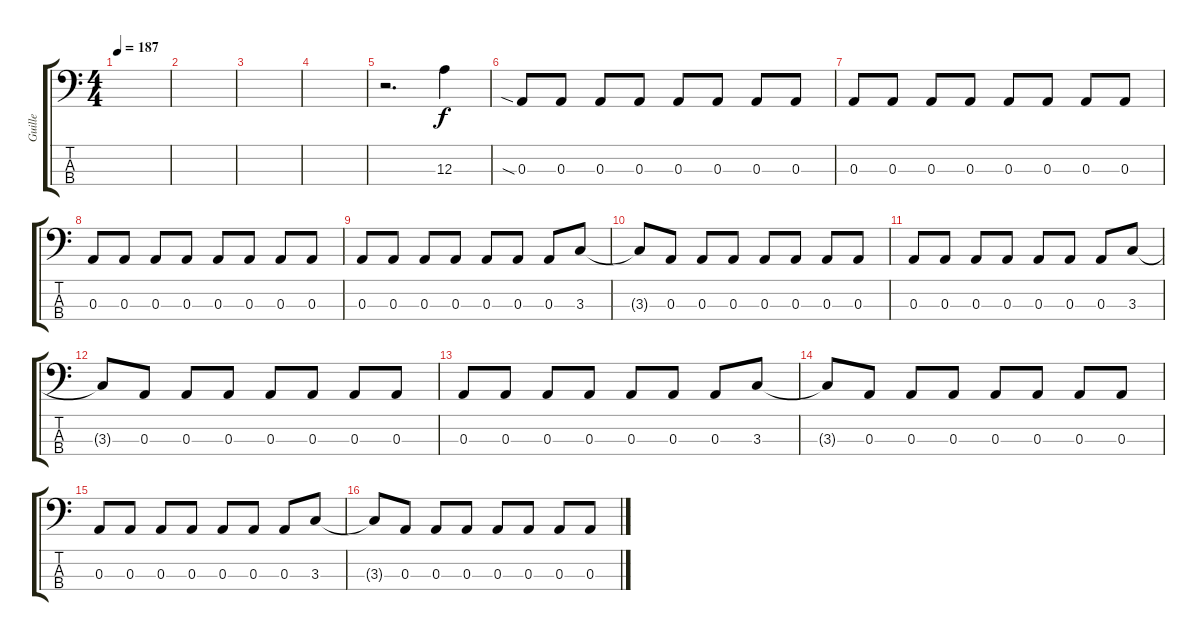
\track ("Guille" "Guille") {instrument electricbasspick}
\staff {score tabs}
\tuning (G2 D2 A1 E1) {hide}
\ts (4 4)
\tempo 187
\clef f4
\ks c
|
|
|
|
r.2{d} 12.3.4 |
0.3{sia}.8{dy f} 0.3.8 0.3.8 0.3.8 0.3.8 0.3.8 0.3.8 0.3.8 |
0.3.8 0.3.8 0.3.8 0.3.8 0.3.8 0.3.8 0.3.8 0.3.8 |
0.3.8 0.3.8 0.3.8 0.3.8 0.3.8 0.3.8 0.3.8 0.3.8 |
0.3.8 0.3.8 0.3.8 0.3.8 0.3.8 0.3.8 0.3.8 3.3.8 |
3.3{t}.8 0.3.8 0.3.8 0.3.8 0.3.8 0.3.8 0.3.8 0.3.8 |
0.3.8 0.3.8 0.3.8 0.3.8 0.3.8 0.3.8 0.3.8 3.3.8 |
3.3{t}.8 0.3.8 0.3.8 0.3.8 0.3.8 0.3.8 0.3.8 0.3.8 |
0.3.8 0.3.8 0.3.8 0.3.8 0.3.8 0.3.8 0.3.8 3.3.8 |
3.3{t}.8 0.3.8 0.3.8 0.3.8 0.3.8 0.3.8 0.3.8 0.3.8 |
0.3.8 0.3.8 0.3.8 0.3.8 0.3.8 0.3.8 0.3.8 3.3.8 |
3.3{t}.8 0.3.8 0.3.8 0.3.8 0.3.8 0.3.8 0.3.8 0.3.8
